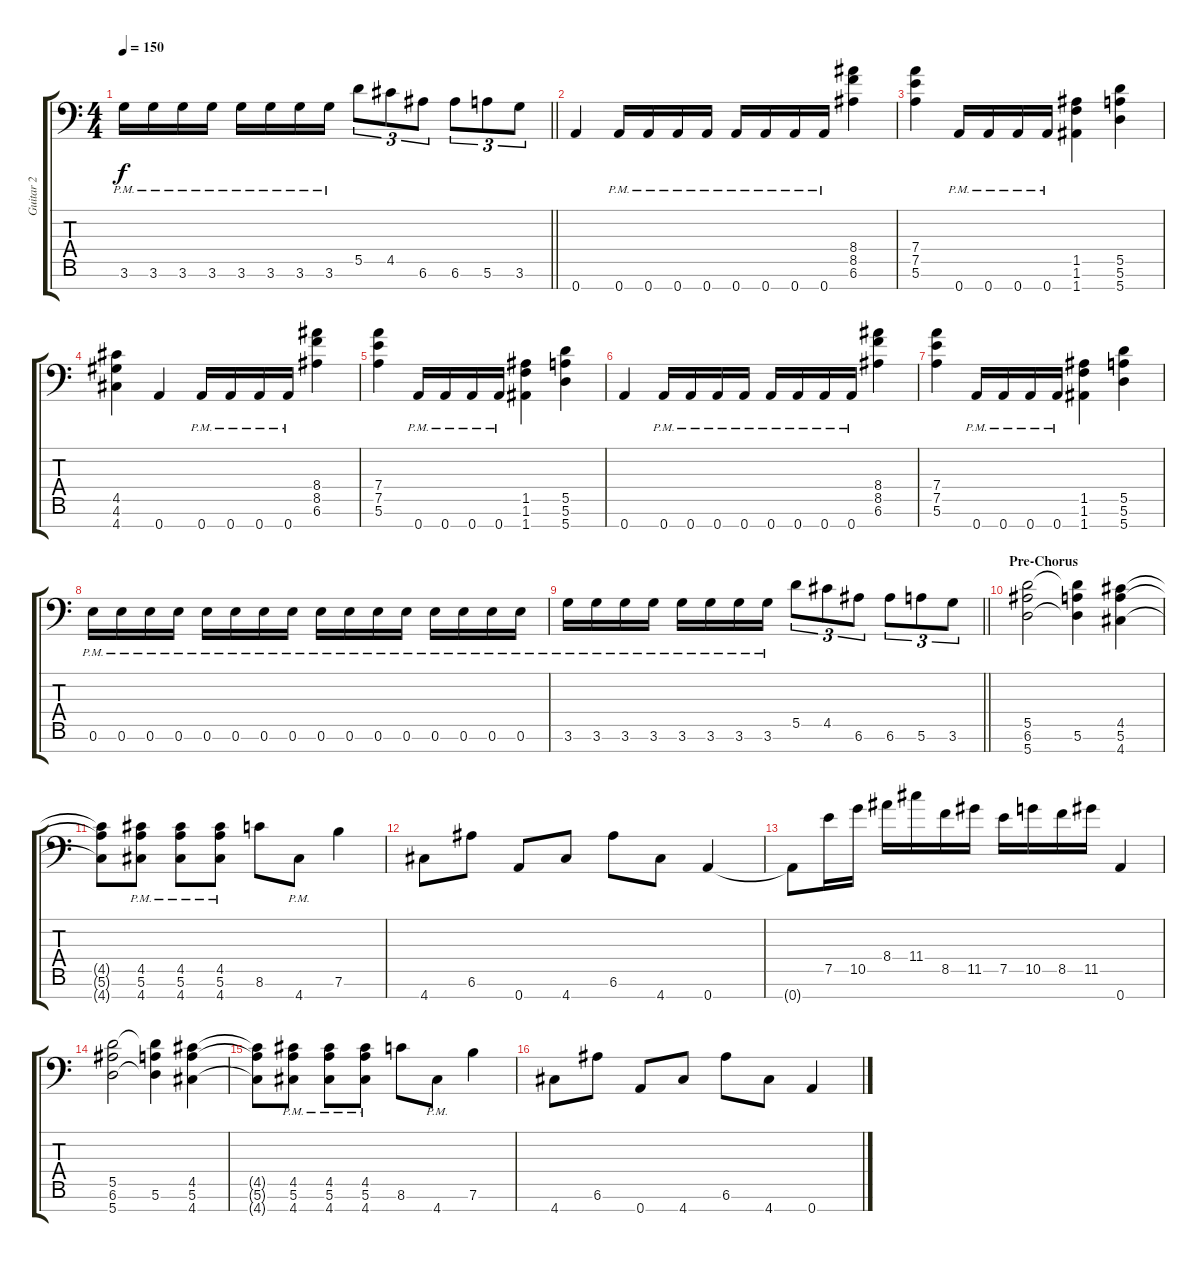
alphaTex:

\track ("Guitar 2" "Guitar 2") {instrument overdrivenguitar}
\staff {score tabs}
\tuning (E4 B3 G3 D3 A2 E2 A1) {hide}
\ts (4 4)
\tempo 150
\clef f4
\barLineRight lightlight
\ks c
3.6{pm}.16{dy f} 3.6{pm}.16 3.6{pm}.16 3.6{pm}.16 3.6{pm}.16 3.6{pm}.16 3.6{pm}.16 3.6{pm}.16 5.5.8{tu (3 2)} 4.5.8{tu (3 2)} 6.6.8{tu (3 2)} 6.6.8{tu (3 2)} 5.6.8{tu (3 2)} 3.6.8{tu (3 2)} |
0.7.4 0.7{pm}.16 0.7{pm}.16 0.7{pm}.16 0.7{pm}.16 0.7{pm}.16 0.7{pm}.16 0.7{pm}.16 0.7{pm}.16 (8.4 8.5 6.6).4 |
(7.4 7.5 5.6).4 0.7{pm}.16 0.7{pm}.16 0.7{pm}.16 0.7{pm}.16 (1.5 1.6 1.7).4 (5.5 5.6 5.7).4 |
(4.5 4.6 4.7).4 0.7.4 0.7{pm}.16 0.7{pm}.16 0.7{pm}.16 0.7{pm}.16 (8.4 8.5 6.6).4 |
(7.4 7.5 5.6).4 0.7{pm}.16 0.7{pm}.16 0.7{pm}.16 0.7{pm}.16 (1.5 1.6 1.7).4 (5.5 5.6 5.7).4 |
0.7.4 0.7{pm}.16 0.7{pm}.16 0.7{pm}.16 0.7{pm}.16 0.7{pm}.16 0.7{pm}.16 0.7{pm}.16 0.7{pm}.16 (8.4 8.5 6.6).4 |
(7.4 7.5 5.6).4 0.7{pm}.16 0.7{pm}.16 0.7{pm}.16 0.7{pm}.16 (1.5 1.6 1.7).4 (5.5 5.6 5.7).4 |
0.6{pm}.16 0.6{pm}.16 0.6{pm}.16 0.6{pm}.16 0.6{pm}.16 0.6{pm}.16 0.6{pm}.16 0.6{pm}.16 0.6{pm}.16 0.6{pm}.16 0.6{pm}.16 0.6{pm}.16 0.6{pm}.16 0.6{pm}.16 0.6{pm}.16 0.6{pm}.16 |
\barLineRight lightlight
3.6{pm}.16 3.6{pm}.16 3.6{pm}.16 3.6{pm}.16 3.6{pm}.16 3.6{pm}.16 3.6{pm}.16 3.6{pm}.16 5.5.8{tu (3 2)} 4.5.8{tu (3 2)} 6.6.8{tu (3 2)} 6.6.8{tu (3 2)} 5.6.8{tu (3 2)} 3.6.8{tu (3 2)} |
\section ("" "Pre-Chorus")
(5.5 6.6 5.7).2 (5.5{t} 5.6 5.7{t}).4 (4.5 5.6 4.7).4 |
(4.5{t} 5.6{t} 4.7{t}).8 (4.5{pm} 5.6{pm} 4.7{pm}).8 (4.5{pm} 5.6{pm} 4.7{pm}).8 (4.5{pm} 5.6{pm} 4.7{pm}).8 8.6.8 4.7{pm}.8 7.6.4 |
4.7.8 6.6.8 0.7.8 4.7.8 6.6.8 4.7.8 0.7.4 |
0.7{t}.8 7.5.16 10.5.16 8.4.16 11.4.16 8.5.16 11.5.16 7.5.16 10.5.16 8.5.16 11.5.16 0.7.4 |
(5.5 6.6 5.7).2 (5.5{t} 5.6 5.7{t}).4 (4.5 5.6 4.7).4 |
(4.5{t} 5.6{t} 4.7{t}).8 (4.5{pm} 5.6{pm} 4.7{pm}).8 (4.5{pm} 5.6{pm} 4.7{pm}).8 (4.5{pm} 5.6{pm} 4.7{pm}).8 8.6.8 4.7{pm}.8 7.6.4 |
4.7.8 6.6.8 0.7.8 4.7.8 6.6.8 4.7.8 0.7.4
